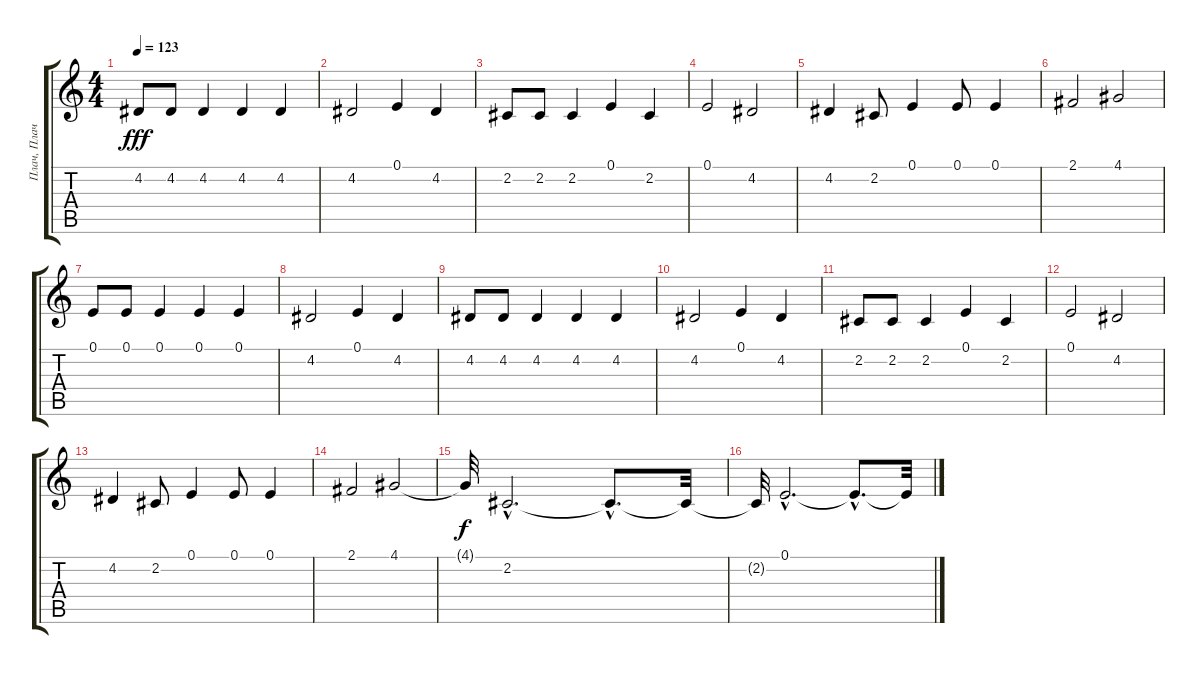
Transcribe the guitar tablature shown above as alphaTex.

\track ("Плач, Плач, танцуй, танцуй" "Плач, Плач") {instrument synthvoice}
\staff {score tabs}
\tuning (E4 B3 G3 D3 A2 E2) {hide}
\ts (4 4)
\tempo 123
\clef g2
\ks c
4.2.8{dy fff} 4.2.8 4.2.4 4.2.4 4.2.4 |
4.2.2 0.1.4 4.2.4 |
2.2.8 2.2.8 2.2.4 0.1.4 2.2.4 |
0.1.2 4.2.2 |
4.2.4 2.2.8 0.1.4 0.1.8 0.1.4 |
2.1.2 4.1.2 |
0.1.8 0.1.8 0.1.4 0.1.4 0.1.4 |
4.2.2 0.1.4 4.2.4 |
4.2.8 4.2.8 4.2.4 4.2.4 4.2.4 |
4.2.2 0.1.4 4.2.4 |
2.2.8 2.2.8 2.2.4 0.1.4 2.2.4 |
0.1.2 4.2.2 |
4.2.4 2.2.8 0.1.4 0.1.8 0.1.4 |
2.1.2 4.1.2 |
4.1{t}.32{dy f} 2.2{hac}.2{d} 2.2{hac t}.8{d} 2.2{t}.32 |
2.2{t}.32 0.1{hac}.2{d} 0.1{hac t}.8{d} 0.1{t}.32
